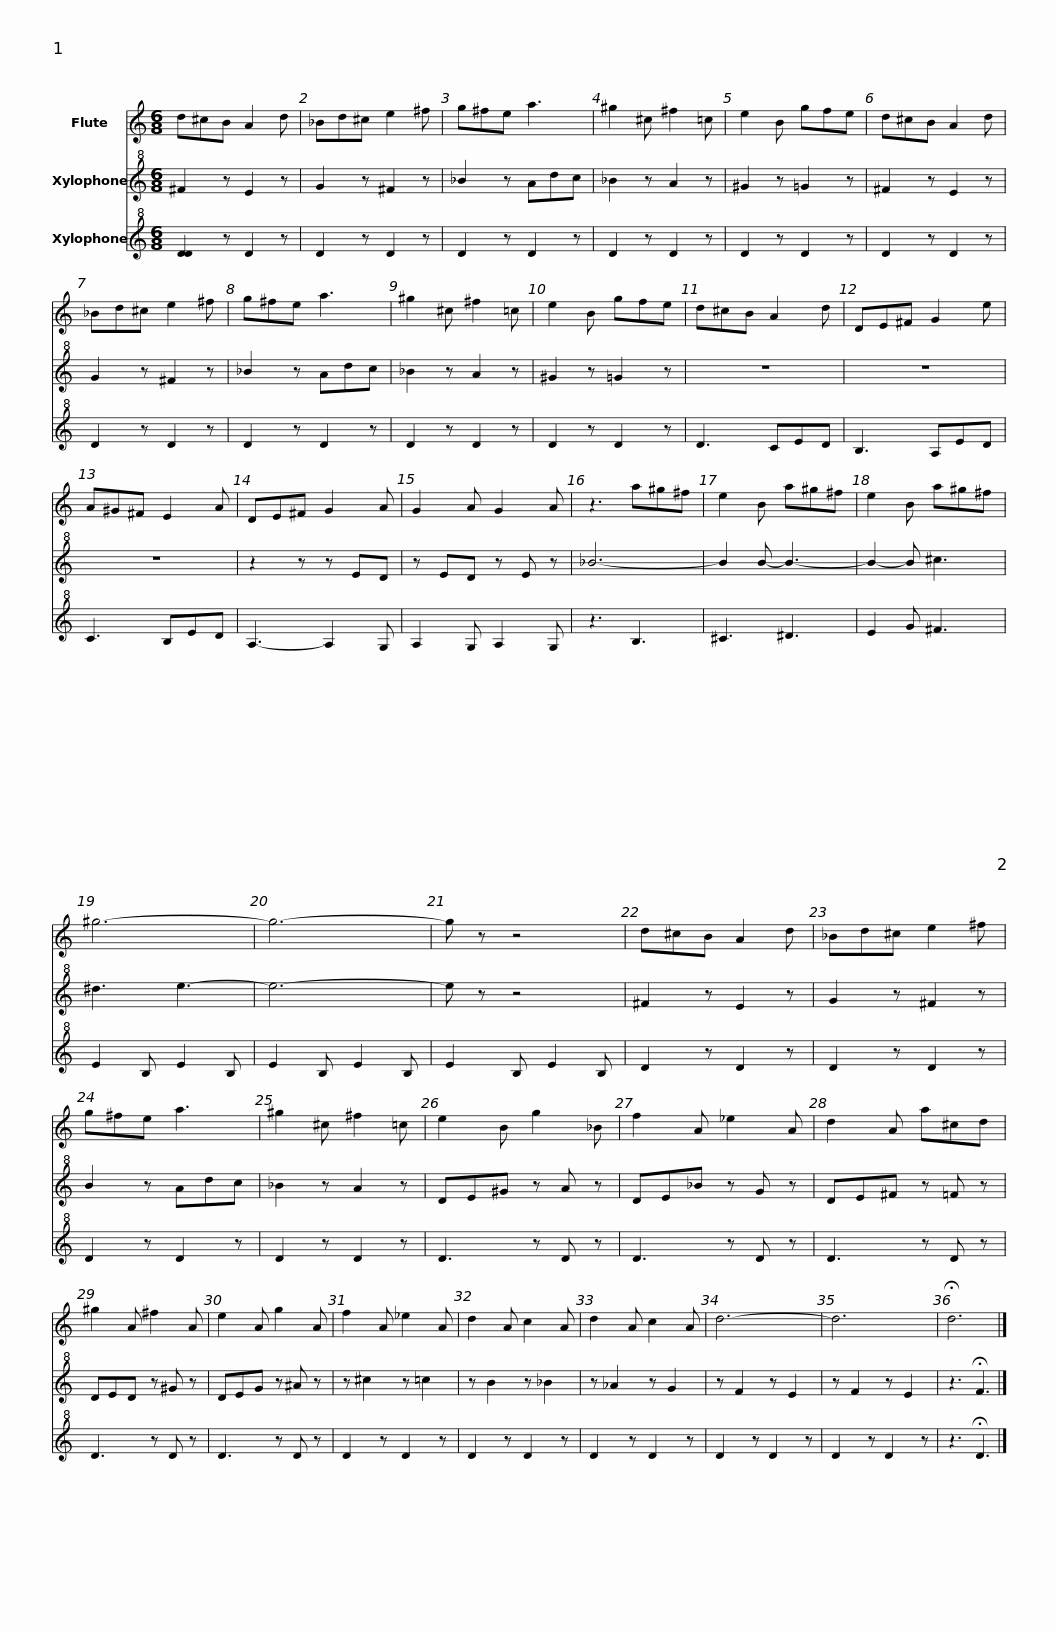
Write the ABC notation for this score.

X:1
%%score 1 2 3
L:1/8
M:6/8
I:linebreak $
K:C
V:1 treble
V:2 treble+8
V:3 treble+8
V:1
 d^cB A2 d | _Bd^c e2 ^f | g^fe a3 | ^g2 ^c ^f2 =c | e2 B gfe | %5
 d^cB A2 d |$ _Bd^c e2 ^f | g^fe a3 | ^g2 ^c ^f2 =c | e2 B gfe | %10
 d^cB A2 d | DE^F G2 e |$ A^G^F E2 A | DE^F G2 A | G2 A G2 A | %15
 z3 a^g^f | e2 B a^g^f |$ e2 B a^g^f | ^g6- | g6- | %20
 g z z4 | d^cB A2 d | _Bd^c e2 ^f |$ g^fe a3 | ^g2 ^c ^f2 =c | %25
 e2 B g2 _B | f2 A _e2 A | d2 A a^cd |$ ^g2 A ^f2 A | e2 A g2 A | %30
 f2 A _e2 A | d2 A c2 A | d2 A c2 A |$ d6- | d6 | %35
 !fermata!d6 |] %36
V:2
 ^F2 z E2 z | G2 z ^F2 z | _B2 z Adc | _B2 z A2 z | ^G2 z =G2 z | %5
 ^F2 z E2 z |$ G2 z ^F2 z | _B2 z Adc | _B2 z A2 z | ^G2 z =G2 z | %10
 z6 | z6 |$ z6 | z2 z z ED | z ED z E z | %15
 _B6- | B2 B- B3- |$ B2- B ^c3 | ^d3 e3- | e6- | %20
 e z z4 | ^F2 z E2 z | G2 z ^F2 z |$ B2 z Adc | _B2 z A2 z | %25
 DE^G z A z | DE_B z G z | DE^F z =F z |$ DED z ^G z | DEG z ^A z | %30
 z ^c2 z =c2 | z B2 z _B2 | z _A2 z G2 |$ z F2 z E2 | z F2 z E2 | %35
 z3 !fermata!F3 |] %36
V:3
 [DD]2 z D2 z | D2 z D2 z | D2 z D2 z | D2 z D2 z | D2 z D2 z | %5
 D2 z D2 z |$ D2 z D2 z | D2 z D2 z | D2 z D2 z | D2 z D2 z | %10
 D3 CED | B,3 A,ED |$ C3 B,ED | A,3- A,2 G, | A,2 G, A,2 G, | %15
 z3 B,3 | ^C3 ^D3 |$ E2 G ^F3 | E2 B, E2 B, | E2 B, E2 B, | %20
 E2 B, E2 B, | D2 z D2 z | D2 z D2 z |$ D2 z D2 z | D2 z D2 z | %25
 D3 z D z | D3 z D z | D3 z D z |$ D3 z D z | D3 z D z | %30
 D2 z D2 z | D2 z D2 z | D2 z D2 z |$ D2 z D2 z | D2 z D2 z | %35
 z3 !fermata!D3 |] %36
